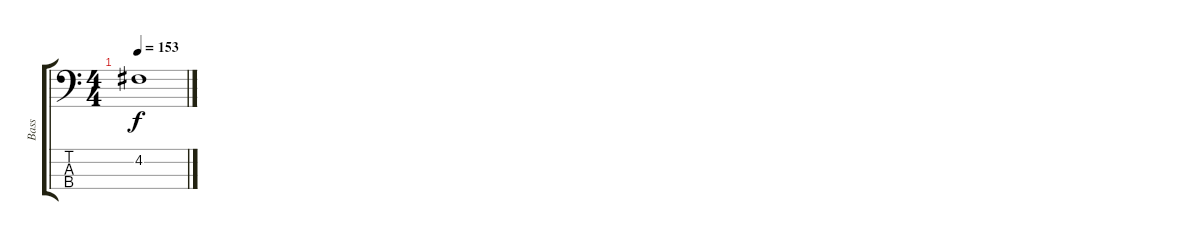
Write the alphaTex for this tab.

\track ("Bass" "Bass") {instrument electricbassfinger}
\staff {score tabs}
\tuning (G2 D2 A1 E1) {hide}
\ts (4 4)
\tempo 153
\clef f4
\ks c
4.2{t}.1{dy f}
